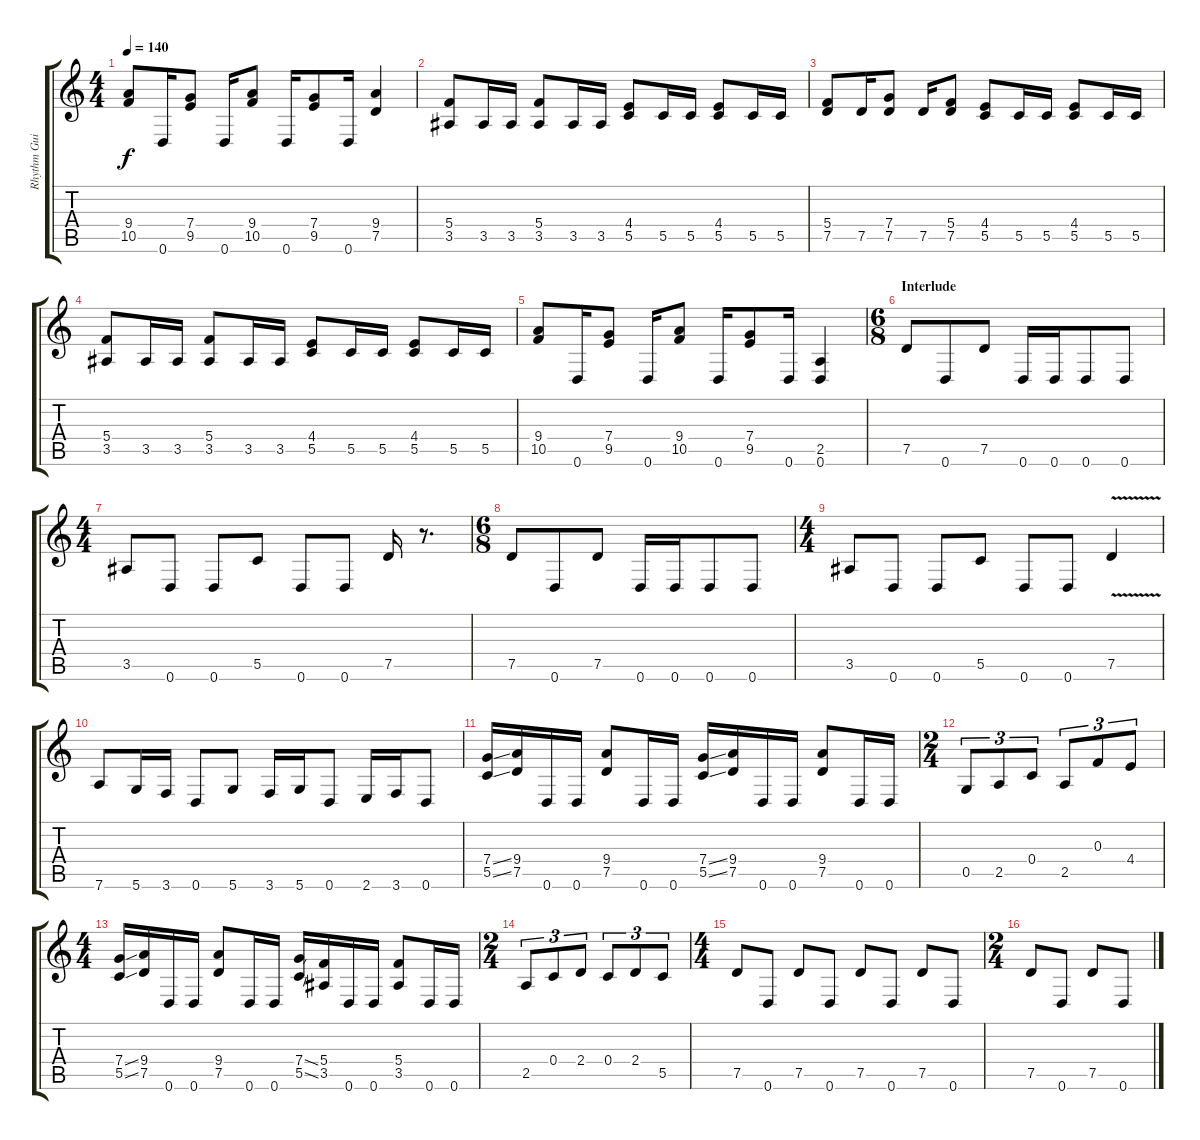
\track ("Rhythm Guitar" "Rhythm Gui") {instrument distortionguitar}
\staff {score tabs}
\tuning (D4 A3 F3 C3 G2 D2) {hide}
\ts (4 4)
\tempo 140
\clef g2
\ks c
(9.4 10.5).8{dy f} 0.6.16 (7.4 9.5).8 0.6.16 (9.4 10.5).8 0.6.16 (7.4 9.5).8 0.6.16 (9.4 7.5).4 |
(5.4 3.5).8 3.5.16 3.5.16 (5.4 3.5).8 3.5.16 3.5.16 (4.4 5.5).8 5.5.16 5.5.16 (4.4 5.5).8 5.5.16 5.5.16 |
(5.4 7.5).8 7.5.16 (7.4 7.5).8 7.5.16 (5.4 7.5).8 (4.4 5.5).8 5.5.16 5.5.16 (4.4 5.5).8 5.5.16 5.5.16 |
(5.4 3.5).8 3.5.16 3.5.16 (5.4 3.5).8 3.5.16 3.5.16 (4.4 5.5).8 5.5.16 5.5.16 (4.4 5.5).8 5.5.16 5.5.16 |
(9.4 10.5).8 0.6.16 (7.4 9.5).8 0.6.16 (9.4 10.5).8 0.6.16 (7.4 9.5).8 0.6.16 (2.5 0.6).4 |
\ts (6 8)
\section ("" "Interlude")
7.5.8 0.6.8 7.5.8 0.6.16 0.6.16 0.6.8 0.6.8 |
\ts (4 4)
3.5.8 0.6.8 0.6.8 5.5.8 0.6.8 0.6.8 7.5.16 r.8{d} |
\ts (6 8)
7.5.8 0.6.8 7.5.8 0.6.16 0.6.16 0.6.8 0.6.8 |
\ts (4 4)
3.5.8 0.6.8 0.6.8 5.5.8 0.6.8 0.6.8 7.5{v}.4 |
7.6.8 5.6.16 3.6.16 0.6.8 5.6.8 3.6.16 5.6.16 0.6.8 2.6.16 3.6.16 0.6.8 |
(7.4{ss} 5.5{ss}).16 (9.4 7.5).16 0.6.16 0.6.16 (9.4 7.5).8 0.6.16 0.6.16 (7.4{ss} 5.5{ss}).16 (9.4 7.5).16 0.6.16 0.6.16 (9.4 7.5).8 0.6.16 0.6.16 |
\ts (2 4)
0.5.8{tu (3 2)} 2.5.8{tu (3 2)} 0.4.8{tu (3 2)} 2.5.8{tu (3 2)} 0.3.8{tu (3 2)} 4.4.8{tu (3 2)} |
\ts (4 4)
(7.4{ss} 5.5{ss}).16 (9.4 7.5).16 0.6.16 0.6.16 (9.4 7.5).8 0.6.16 0.6.16 (7.4{ss} 5.5{ss}).16 (5.4 3.5).16 0.6.16 0.6.16 (5.4 3.5).8 0.6.16 0.6.16 |
\ts (2 4)
2.5.8{tu (3 2)} 0.4.8{tu (3 2)} 2.4.8{tu (3 2)} 0.4.8{tu (3 2)} 2.4.8{tu (3 2)} 5.5.8{tu (3 2)} |
\ts (4 4)
7.5.8 0.6.8 7.5.8 0.6.8 7.5.8 0.6.8 7.5.8 0.6.8 |
\ts (2 4)
7.5.8 0.6.8 7.5.8 0.6.8
